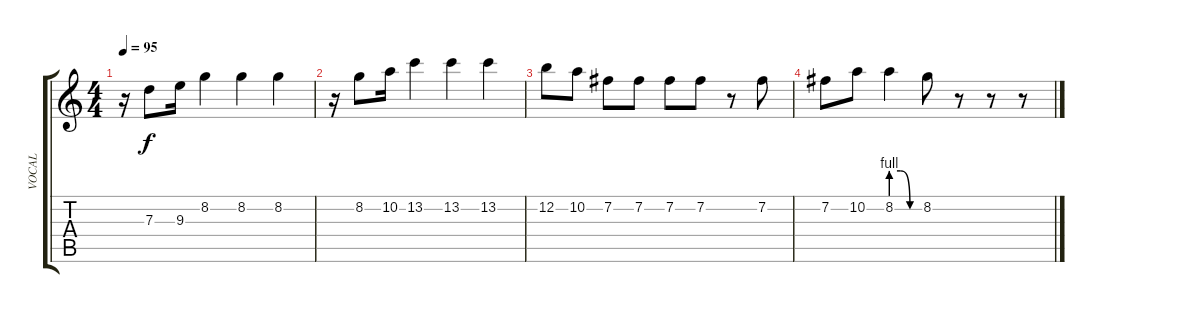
\track ("VOCAL" "VOCAL") {instrument distortionguitar}
\staff {score tabs}
\tuning (E4 B3 G3 D3 A2 E2) {hide}
\ts (4 4)
\tempo 95
\clef g2
\ks c
r.16{dy f} 7.3.8 9.3.16 8.2.4 8.2.4 8.2.4 |
r.16 8.2.8 10.2.16 13.2.4 13.2.4 13.2.4 |
12.2.8 10.2.8 7.2.8 7.2.8 7.2.8 7.2.8 r.8 7.2.8 |
7.2.8 10.2.8 8.2{be (custom 0 4 20 4 40 0 60 0)}.4 8.2.8 r.8 r.8 r.8
